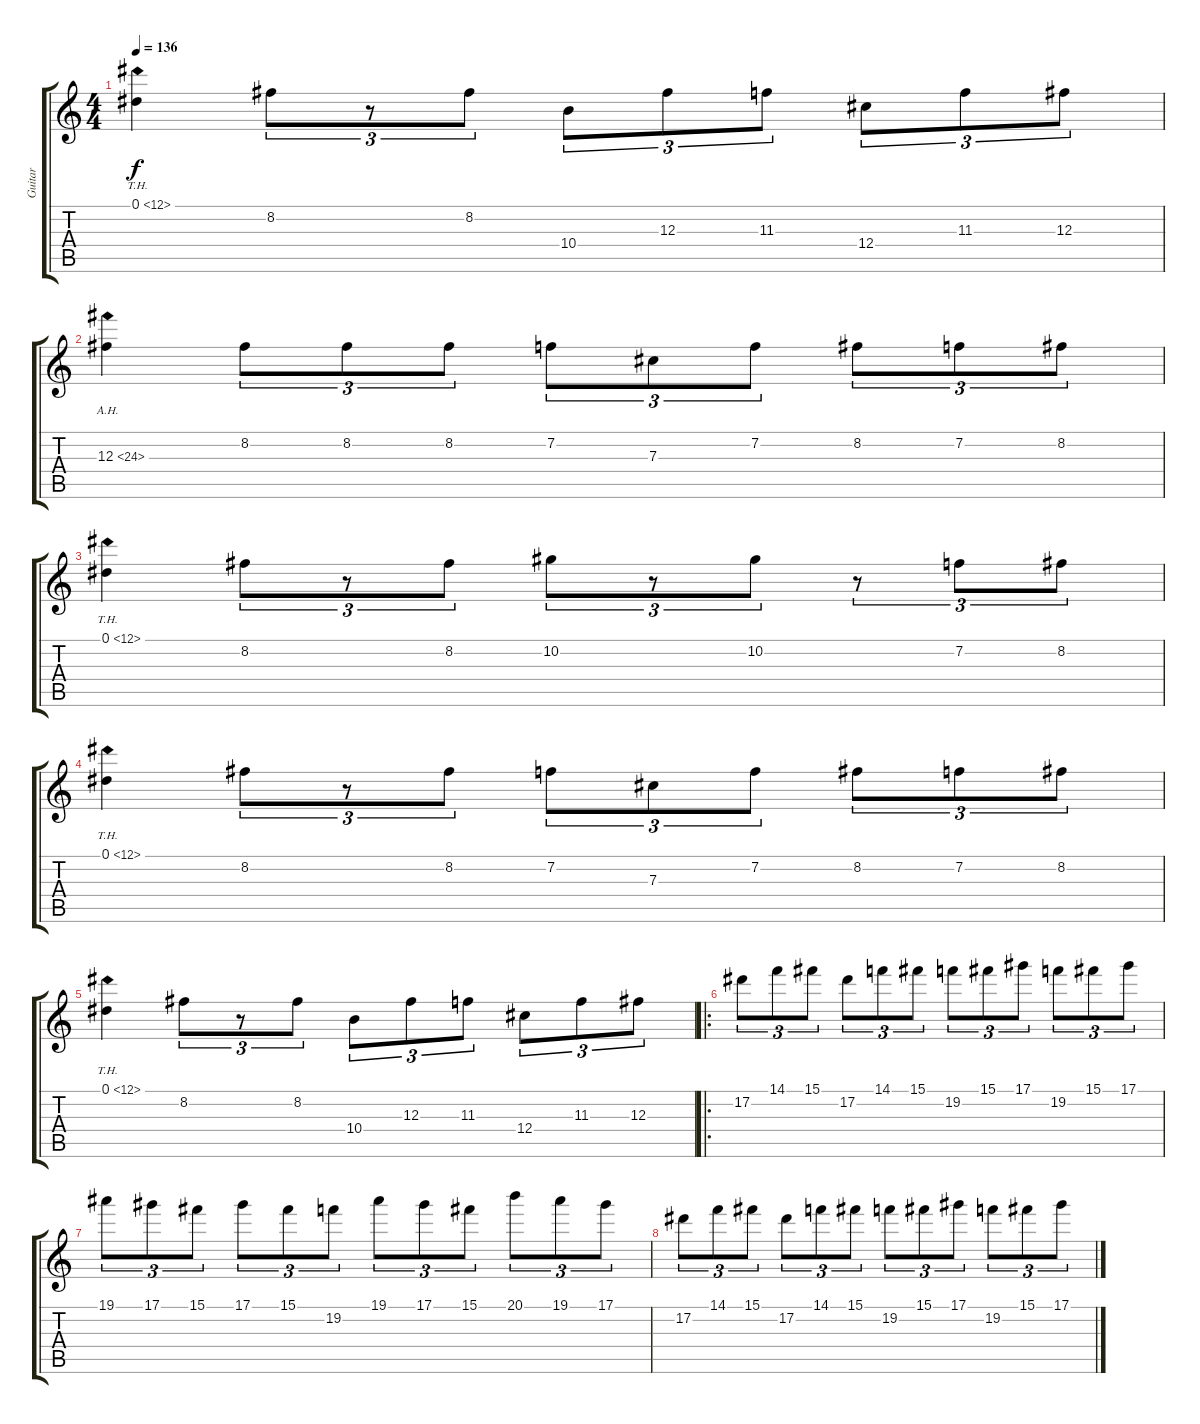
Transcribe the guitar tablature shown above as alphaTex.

\track ("Guitar" "Guitar") {instrument distortionguitar}
\staff {score tabs}
\tuning (Eb4 Bb3 Gb3 Db3 Ab2 Eb2) {hide}
\ts (4 4)
\tempo 136
\clef g2
\ks c
0.1{th 12}.4{dy f} 8.2.8{tu (3 2)} r.8{tu (3 2)} 8.2.8{tu (3 2)} 10.4.8{tu (3 2)} 12.3.8{tu (3 2)} 11.3.8{tu (3 2)} 12.4.8{tu (3 2)} 11.3.8{tu (3 2)} 12.3.8{tu (3 2)} |
12.3{ah 12}.4 8.2.8{tu (3 2)} 8.2.8{tu (3 2)} 8.2.8{tu (3 2)} 7.2.8{tu (3 2)} 7.3.8{tu (3 2)} 7.2.8{tu (3 2)} 8.2.8{tu (3 2)} 7.2.8{tu (3 2)} 8.2.8{tu (3 2)} |
0.1{th 12}.4 8.2.8{tu (3 2)} r.8{tu (3 2)} 8.2.8{tu (3 2)} 10.2.8{tu (3 2)} r.8{tu (3 2)} 10.2.8{tu (3 2)} r.8{tu (3 2)} 7.2.8{tu (3 2)} 8.2.8{tu (3 2)} |
0.1{th 12}.4 8.2.8{tu (3 2)} r.8{tu (3 2)} 8.2.8{tu (3 2)} 7.2.8{tu (3 2)} 7.3.8{tu (3 2)} 7.2.8{tu (3 2)} 8.2.8{tu (3 2)} 7.2.8{tu (3 2)} 8.2.8{tu (3 2)} |
0.1{th 12}.4 8.2.8{tu (3 2)} r.8{tu (3 2)} 8.2.8{tu (3 2)} 10.4.8{tu (3 2)} 12.3.8{tu (3 2)} 11.3.8{tu (3 2)} 12.4.8{tu (3 2)} 11.3.8{tu (3 2)} 12.3.8{tu (3 2)} |
\ro
17.2.8{tu (3 2)} 14.1.8{tu (3 2)} 15.1.8{tu (3 2)} 17.2.8{tu (3 2)} 14.1.8{tu (3 2)} 15.1.8{tu (3 2)} 19.2.8{tu (3 2)} 15.1.8{tu (3 2)} 17.1.8{tu (3 2)} 19.2.8{tu (3 2)} 15.1.8{tu (3 2)} 17.1.8{tu (3 2)} |
19.1.8{tu (3 2)} 17.1.8{tu (3 2)} 15.1.8{tu (3 2)} 17.1.8{tu (3 2)} 15.1.8{tu (3 2)} 19.2.8{tu (3 2)} 19.1.8{tu (3 2)} 17.1.8{tu (3 2)} 15.1.8{tu (3 2)} 20.1.8{tu (3 2)} 19.1.8{tu (3 2)} 17.1.8{tu (3 2)} |
17.2.8{tu (3 2)} 14.1.8{tu (3 2)} 15.1.8{tu (3 2)} 17.2.8{tu (3 2)} 14.1.8{tu (3 2)} 15.1.8{tu (3 2)} 19.2.8{tu (3 2)} 15.1.8{tu (3 2)} 17.1.8{tu (3 2)} 19.2.8{tu (3 2)} 15.1.8{tu (3 2)} 17.1.8{tu (3 2)}
